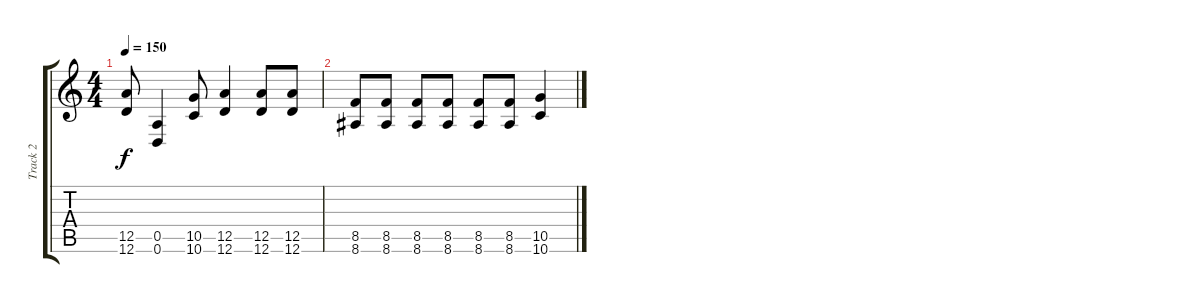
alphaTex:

\track ("Track 2" "Track 2") {instrument distortionguitar}
\staff {score tabs}
\tuning (E4 B3 G3 D3 A2 D2) {hide}
\ts (4 4)
\tempo 150
\clef g2
\ks c
(12.5 12.6).8{dy f} (0.5 0.6).4 (10.5 10.6).8 (12.5 12.6).4 (12.5 12.6).8 (12.5 12.6).8 |
(8.5 8.6).8 (8.5 8.6).8 (8.5 8.6).8 (8.5 8.6).8 (8.5 8.6).8 (8.5 8.6).8 (10.5 10.6).4
